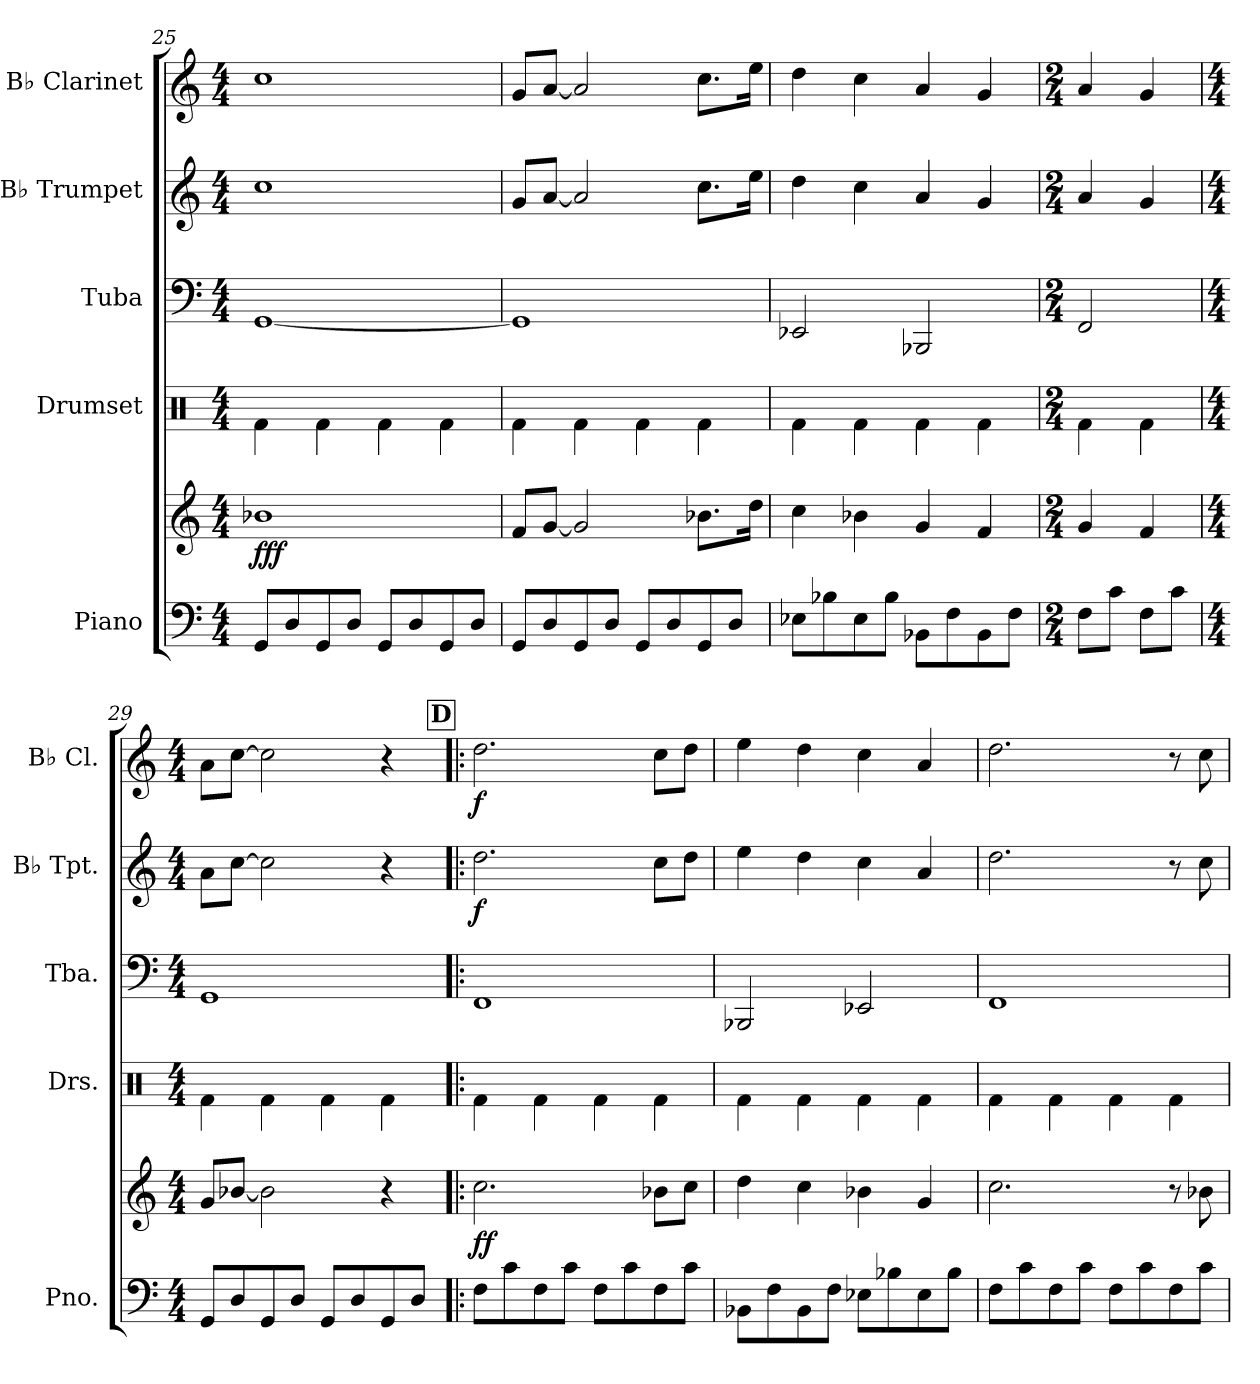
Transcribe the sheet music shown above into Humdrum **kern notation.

**kern	**kern	**dynam	**kern	**kern	**kern	**dynam	**kern	**dynam
*part5	*part5	*part5	*part4	*part3	*part2	*part2	*part1	*part1
*staff6	*staff5	*staff5/6	*staff4	*staff3	*staff2	*staff2	*staff1	*staff1
*I"Piano	*	*	*I"Drumset	*I"Tuba	*I"B♭ Trumpet	*	*I"B♭ Clarinet	*
*I'Pno.	*	*	*I'Drs.	*I'Tba.	*I'B♭ Tpt.	*	*I'B♭ Cl.	*
*clefF4	*clefG2	*	*clefX	*clefF4	*clefG2	*	*clefG2	*
*	*	*	*	*	*ITrd1c2	*	*ITrd1c2	*
*k[]	*k[]	*	*k[]	*k[]	*k[b-e-]	*	*k[b-e-]	*
*M4/4	*M4/4	*	*M4/4	*M4/4	*M4/4	*	*M4/4	*
=25	=25	=25	=25	=25	=25	=25	=25	=25
!	!	!LO:DY:b	!	!	!	!	!	!
8GG/L	1b-X	fff	4Rf\	[1GG	1b-	.	1b-	.
8D/	.	.	.	.	.	.	.	.
8GG/	.	.	4Rf\	.	.	.	.	.
8D/J	.	.	.	.	.	.	.	.
8GG/L	.	.	4Rf\	.	.	.	.	.
8D/	.	.	.	.	.	.	.	.
8GG/	.	.	4Rf\	.	.	.	.	.
8D/J	.	.	.	.	.	.	.	.
!!LO:PB:g=z
=26	=26	=26	=26	=26	=26	=26	=26	=26
8GG/L	8f/L	.	4Rf\	1GG]	8f/L	.	8f/L	.
8D/	[8g/J	.	.	.	[8g/J	.	[8g/J	.
8GG/	2g/]	.	4Rf\	.	2g/]	.	2g/]	.
8D/J	.	.	.	.	.	.	.	.
8GG/L	.	.	4Rf\	.	.	.	.	.
8D/	.	.	.	.	.	.	.	.
8GG/	8.b-X\L	.	4Rf\	.	8.b-\L	.	8.b-\L	.
8D/J	.	.	.	.	.	.	.	.
.	16dd\Jk	.	.	.	16dd\Jk	.	16dd\Jk	.
=27	=27	=27	=27	=27	=27	=27	=27	=27
8E-X\L	4cc\	.	4Rf\	2EE-X/	4cc\	.	4cc\	.
8B-X\	.	.	.	.	.	.	.	.
8E-\	4b-X\	.	4Rf\	.	4b-\	.	4b-\	.
8B-\J	.	.	.	.	.	.	.	.
8BB-X\L	4g/	.	4Rf\	2BBB-X/	4g/	.	4g/	.
8F\	.	.	.	.	.	.	.	.
8BB-\	4f/	.	4Rf\	.	4f/	.	4f/	.
8F\J	.	.	.	.	.	.	.	.
=28	=28	=28	=28	=28	=28	=28	=28	=28
*M2/4	*M2/4	*	*M2/4	*M2/4	*M2/4	*	*M2/4	*
8F\L	4g/	.	4Rf\	2FF/	4g/	.	4g/	.
8c\J	.	.	.	.	.	.	.	.
8F\L	4f/	.	4Rf\	.	4f/	.	4f/	.
8c\J	.	.	.	.	.	.	.	.
=29	=29	=29	=29	=29	=29	=29	=29	=29
*M4/4	*M4/4	*	*M4/4	*M4/4	*M4/4	*	*M4/4	*
8GG/L	8g/L	.	4Rf\	1GG	8g\L	.	8g\L	.
8D/	[8b-X/J	.	.	.	[8b-\J	.	[8b-\J	.
8GG/	2b-\]	.	4Rf\	.	2b-\]	.	2b-\]	.
8D/J	.	.	.	.	.	.	.	.
8GG/L	.	.	4Rf\	.	.	.	.	.
8D/	.	.	.	.	.	.	.	.
8GG/	4r	.	4Rf\	.	4r	.	4r	.
8D/J	.	.	.	.	.	.	.	.
!!LO:LB:g=z
!!LO:REH:place=s1:a:B:fs=14:t=D
=30!|:	=30!|:	=30!|:	=30!|:	=30!|:	=30!|:	=30!|:	=30!|:	=30!|:
!	!	!LO:DY:a=2	!	!	!	!LO:DY:b	!	!LO:DY:b
8F\L	2.cc\	ff	4Rf\	1FF	2.cc\	f	2.cc\	f
8c\	.	.	.	.	.	.	.	.
8F\	.	.	4Rf\	.	.	.	.	.
8c\J	.	.	.	.	.	.	.	.
8F\L	.	.	4Rf\	.	.	.	.	.
8c\	.	.	.	.	.	.	.	.
8F\	8b-X\L	.	4Rf\	.	8b-\L	.	8b-\L	.
8c\J	8cc\J	.	.	.	8cc\J	.	8cc\J	.
=31	=31	=31	=31	=31	=31	=31	=31	=31
8BB-X\L	4dd\	.	4Rf\	2BBB-X/	4dd\	.	4dd\	.
8F\	.	.	.	.	.	.	.	.
8BB-\	4cc\	.	4Rf\	.	4cc\	.	4cc\	.
8F\J	.	.	.	.	.	.	.	.
8E-X\L	4b-X\	.	4Rf\	2EE-X/	4b-\	.	4b-\	.
8B-X\	.	.	.	.	.	.	.	.
8E-\	4g/	.	4Rf\	.	4g/	.	4g/	.
8B-\J	.	.	.	.	.	.	.	.
=32	=32	=32	=32	=32	=32	=32	=32	=32
8F\L	2.cc\	.	4Rf\	1FF	2.cc\	.	2.cc\	.
8c\	.	.	.	.	.	.	.	.
8F\	.	.	4Rf\	.	.	.	.	.
8c\J	.	.	.	.	.	.	.	.
8F\L	.	.	4Rf\	.	.	.	.	.
8c\	.	.	.	.	.	.	.	.
8F\	8r	.	4Rf\	.	8r	.	8r	.
8c\J	8b-X\	.	.	.	8b-\	.	8b-\	.
=	=	=	=	=	=	=	=	=
*-	*-	*-	*-	*-	*-	*-	*-	*-
